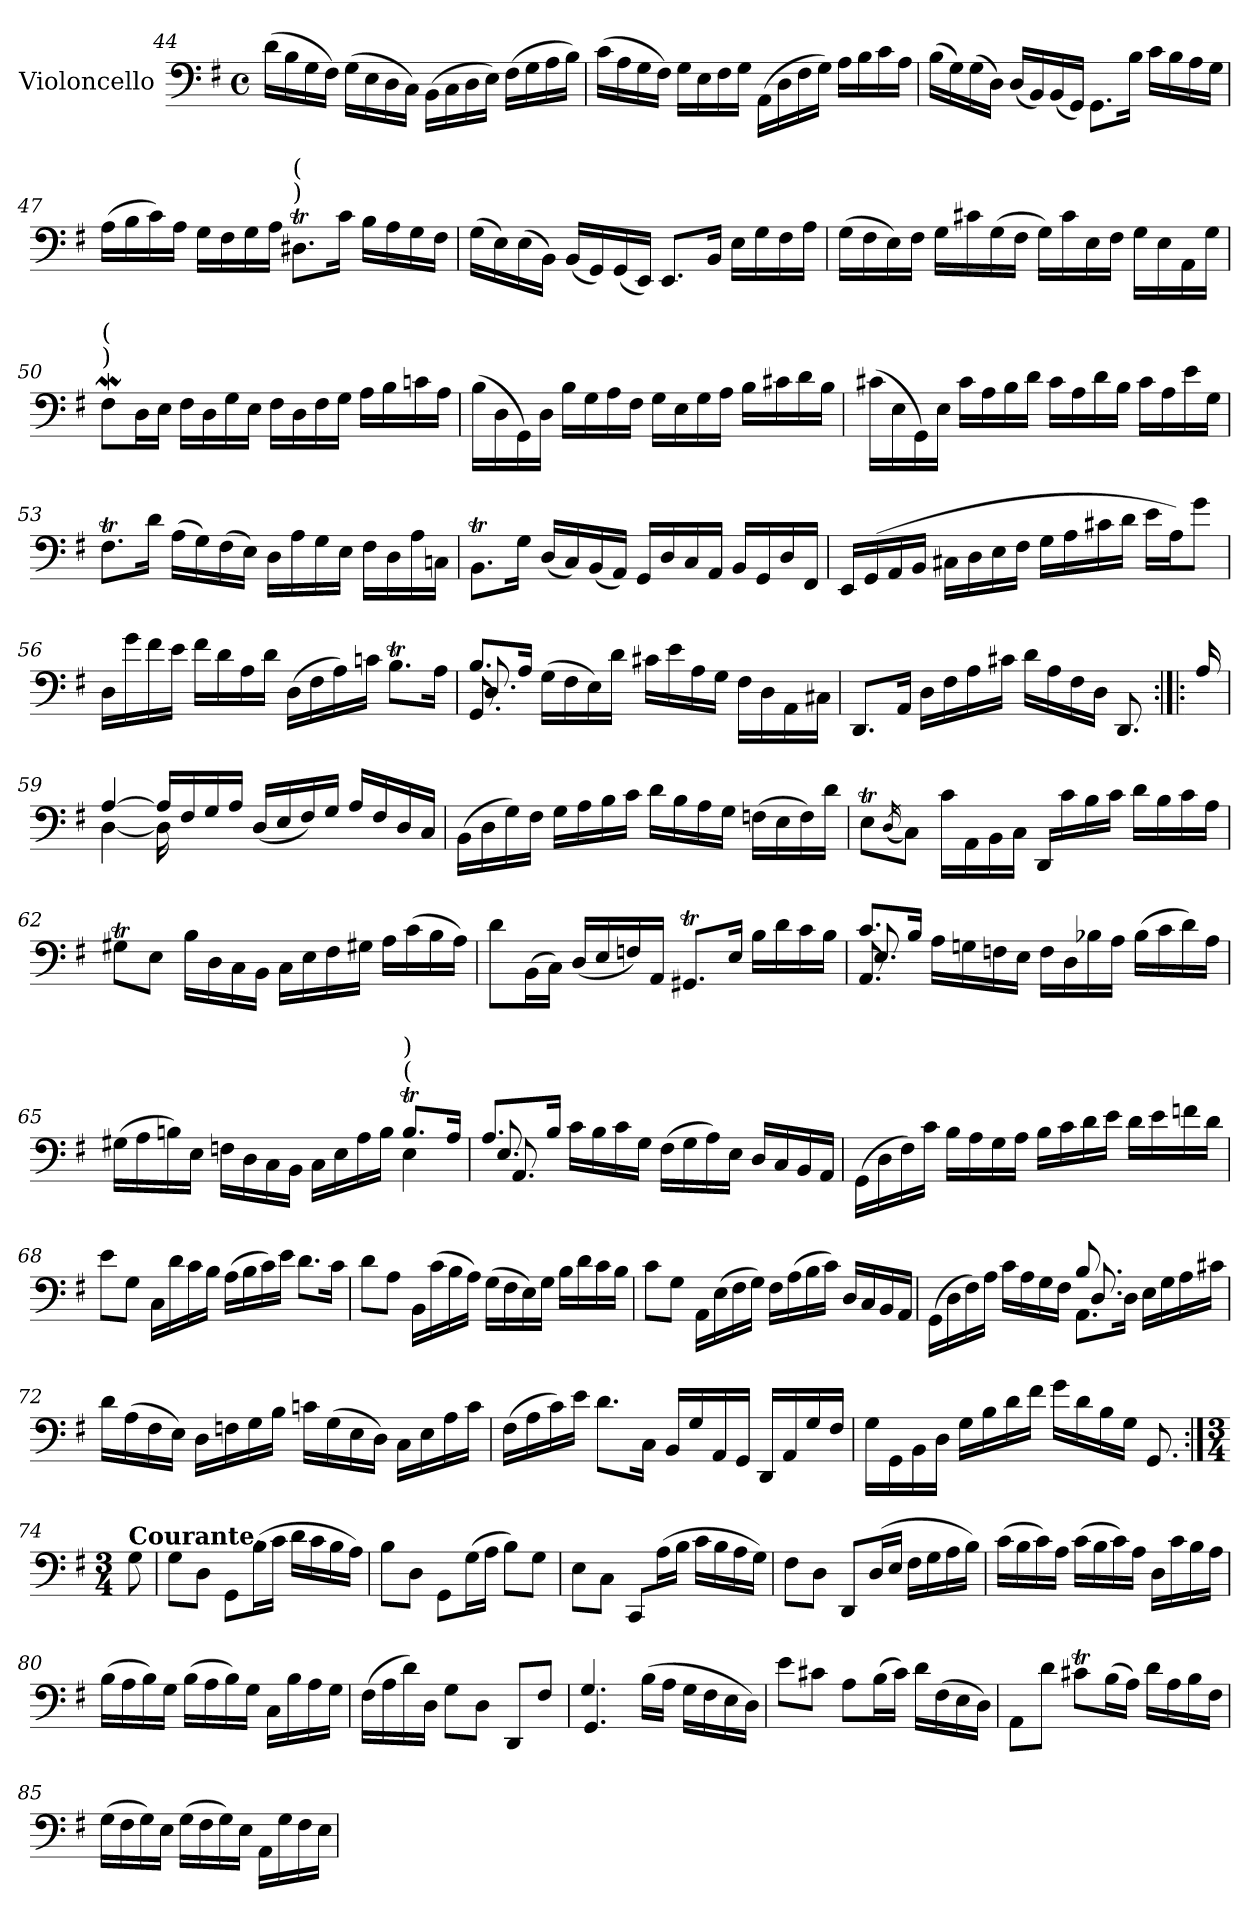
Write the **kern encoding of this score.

**kern
*part1
*staff1
*I"Violoncello
*I'Vc.
*clefF4
*k[f#]
*M4/4
*met(c)
=44
(16d\LL
16B\
16G\
16F#\JJ)
(16G\LL
16E\
16D\
16C\JJ)
(16BB\LL
16C\
16D\
16E\JJ)
(16F#\LL
16G\
16A\
16B\JJ)
!!LO:LB:g=z
=45
(16c\LL
16A\
16G\
16F#\JJ)
16G\LL
16E\
16F#\
16G\JJ
(16AA\LL
16D\
16F#\
16G\JJ)
16A\LL
16B\
16c\
16A\JJ
=46
(16B\LL
16G\)
(16G\
16D\JJ)
(16D/LL
16BB/)
(16BB/
16GG/JJ)
8.GG\L
16B\Jk
16c\LL
16B\
16A\
16G\JJ
=47
(16A\LL
16B\
16c\)
16A\JJ
16G\LL
16F#\
16G\
16A\JJ
!LO:TX:a:t=)
!LO:TX:a:t=(
8.D#Xt\L
16c\Jk
16B\LL
16A\
16G\
16F#\JJ
!!LO:LB:g=z
=48
(16G\LL
16E\)
(16E\
16BB\JJ)
(16BB/LL
16GG/)
(16GG/
16EE/JJ)
8.EE/L
16BB/Jk
16E\LL
16G\
16F#\
16A\JJ
=49
(16G\LL
16F#\
16E\)
16F#\JJ
16G\LL
16c#X\
(16G\
16F#\JJ
16G\LL)
16c#\
16E\
16F#\JJ
16G\LL
16E\
16AA\
16G\JJ
=50
!LO:TX:a:t=)
!LO:TX:a:t=(
8F#W\L
16D\L
16E\JJ
16F#\LL
16D\
16G\
16E\JJ
16F#\LL
16D\
16F#\
16G\JJ
16A\LL
16B\
16cn\
16A\JJ
!!LO:LB:g=z
=51
(16B\LL
16D\
16GG\)
16D\JJ
16B\LL
16G\
16A\
16F#\JJ
16G\LL
16E\
16G\
16A\JJ
16B\LL
16c#X\
16d\
16B\JJ
=52
(16c#X\LL
16E\
16GG\)
16E\JJ
16c#\LL
16A\
16B\
16d\JJ
16c#\LL
16A\
16d\
16B\JJ
16c#\LL
16A\
16e\
16G\JJ
=53
8.F#t\L
16d\Jk
(16A\LL
16G\)
(16F#\
16E\JJ)
16D\LL
16A\
16G\
16E\JJ
16F#\LL
16D\
16A\
16Cn\JJ
!!LO:LB:g=z
=54
8.BBt\L
16G\Jk
(16D/LL
16C/)
(16BB/
16AA/JJ)
16GG/LL
16D/
16C/
16AA/JJ
16BB/LL
16GG/
16D/
16FF#/JJ
=55
16EE/LL
(16GG/
16AA/
16BB/JJ
16C#X\LL
16D\
16E\
16F#\JJ
16G\LL
16A\
16c#X\
16d\JJ
16e\LL
16A\J)
8g\J
=56
16D\LL
16g\
16f#\
16e\JJ
16f#\LL
16d\
16A\
16d\JJ
(16D\LL
16F#\
16A\)
16cn\JJ
8.Bt\L
16A\Jk
!!LO:LB:g=z
=57
*^
*	*^
8.B/L	8.D/	8.GG/
16A/Jk	16ryy	16ryy
(>16G\LL	4ryy	4ryy
16F#\	.	.
16E\)	.	.
16d\JJ	.	.
16c#X\LL	2ryy	2ryy
16e\	.	.
16A\	.	.
16G\JJ	.	.
16F#\LL	.	.
16D\	.	.
16AA\	.	.
16C#X\JJ	.	.
*v	*v	*v
=58
8.DD/L
16AA/Jk
16D\LL
16F#\
16A\
16c#X\JJ
16d\LL
16A\
16F#\
16D\JJ
8.DD/
=58X2:|!|:
16A/
=59
*^
[4A/	[4D\
16A/LL]	16D\]
16F#/	16ryy
16G/	8ryy
16A/JJ	.
(16D/LL	2ryy
16E/	.
16F#/)	.
16G/JJ	.
16A/LL	.
16F#/	.
16D/	.
16C/JJ	.
*v	*v
!!LO:LB:g=z
=60
(16BB\LL
16D\
16G\)
16F#\JJ
16G\LL
16A\
16B\
16c\JJ
16d\LL
16B\
16A\
16G\JJ
(16Fn\LL
16E\
16F\)
16d\JJ
=61
8ET\L
(16qD/
8C\J)
16c\LL
16AA\
16BB\
16C\JJ
16DD/LL
16c\
16B\
16c\JJ
16d\LL
16B\
16c\
16A\JJ
=62
8G#Xt\L
8E\J
16B\LL
16D\
16C\
16BB\JJ
16C\LL
16E\
16F#\
16G#X\JJ
16A\LL
(16c\
16B\
16A\JJ)
!!LO:LB:g=z
=63
8d\L
(16BB\L
16C\JJ)
(16D/LL
16E/
16Fn/)
16AA/JJ
8.GG#Xt/L
16E/Jk
16B\LL
16d\
16c\
16B\JJ
=64
*^
*	*^
8.c/L	8.E/	8.AA/
16B/Jk	16ryy	16ryy
16A\LL	4ryy	4ryy
16Gn\	.	.
16Fn\	.	.
16E\JJ	.	.
16F\LL	2ryy	2ryy
16D\	.	.
16B-X\	.	.
16A\JJ	.	.
(>16B-\LL	.	.
16c\	.	.
16d\)	.	.
16A\JJ	.	.
*	*v	*v
=65	=65
(>16G#X\LL	2.ryy
16A\	.
16Bn\)	.
16E\JJ	.
16Fn\LL	.
16D\	.
16C\	.
16BB\JJ	.
16C\LL	.
16E\	.
16A\	.
16B\JJ	.
!LO:TX:a:t=(	!
!LO:TX:a:t=)	!
8.Bt/L	4E\
16A/Jk	.
!!LO:LB:g=z	!!
=66	=66
*	*^
8.A/L	8.E/	8.AA/
16B/Jk	16ryy	16ryy
16c\LL	4ryy	4ryy
16B\	.	.
16c\	.	.
16G\JJ	.	.
(>16F#\LL	2ryy	2ryy
16G\	.	.
16A\)	.	.
16E\JJ	.	.
16D/LL	.	.
16C/	.	.
16BB/	.	.
16AA/JJ	.	.
*v	*v	*v
=67
(16GG\LL
16D\
16F#\)
16c\JJ
16B\LL
16A\
16G\
16A\JJ
16B\LL
16c\
16d\
16e\JJ
16d\LL
16e\
16fn\
16d\JJ
=68
8e\L
8G\J
16C\LL
16d\
16c\
16B\JJ
(16A\LL
16B\
16c\)
16e\JJ
8.d\L
16c\Jk
!!LO:LB:g=z
=69
8d\L
8A\J
16BB\LL
(16c\
16B\
16A\JJ)
(16G\LL
16F#\
16E\)
16G\JJ
16B\LL
16d\
16c\
16B\JJ
=70
8c\L
8G\J
16AA\LL
(16E\
16F#\
16G\JJ)
16F#\LL
(16A\
16B\
16c\JJ)
16D/LL
16C/
16BB/
16AA/JJ
=71
*^
*	*^
(>16GG\LL	2ryy	2ryy
16D\	.	.
16F#\)	.	.
16A\JJ	.	.
16c\LL	.	.
16A\	.	.
16G\	.	.
16F#\JJ	.	.
8.B/	8.D/	8.AA\L
16ryy	16ryy	16D\Jk
16E\LL	4ryy	4ryy
16G\	.	.
16A\	.	.
16c#X\JJ	.	.
*v	*v	*v
!!LO:LB:g=z
=72
16d\LL
(16A\
16F#\
16E\JJ)
16D\LL
16Fn\
16G\
16B\JJ
16cn\LL
(16G\
16E\
16D\JJ)
16C\LL
16E\
16A\
16c\JJ
=73
(16F#\LL
16A\
16c\)
16e\JJ
8.d\L
16C\Jk
16BB/LL
16G/
16AA/
16GG/JJ
16DD/LL
16AA/
16G/
16F#/JJ
=74
16G\LL
16GG\
16BB\
16D\JJ
16G\LL
16B\
16d\
16f#\JJ
16g\LL
16d\
16B\
16G\JJ
8.GG/
!!LO:PB:g=z
=74X3:|!
*M3/4
!LO:TX:a:B:t=Courante.
8G\
=75
8G\L
8D\J
8GG\L
(16B\L
16c\JJ
16d\LL
16c\
16B\
16A\JJ)
=76
8B\L
8D\J
8GG\L
(16G\L
16A\JJ
8B\L)
8G\J
=77
8E\L
8C\J
8CC/L
(16A\L
16B\JJ
16c\LL
16B\
16A\
16G\JJ)
=78
8F#\L
8D\J
8DD/L
(16D/L
16E/JJ
16F#\LL
16G\
16A\
16B\JJ)
!!LO:LB:g=z
=79
(16c\LL
16B\
16c\)
16A\JJ
(16c\LL
16B\
16c\)
16A\JJ
16D\LL
16c\
16B\
16A\JJ
=80
(16B\LL
16A\
16B\)
16G\JJ
(16B\LL
16A\
16B\)
16G\JJ
16C\LL
16B\
16A\
16G\JJ
=81
(16F#\LL
16A\
16d\)
16D\JJ
8G\L
8D\J
8DD/L
8F#/J
=82
*^
4.G/	4.GG/
(>16B\LL	8ryy
16A\JJ	.
16G\LL	4ryy
16F#\	.
16E\	.
16D\JJ)	.
*v	*v
!!LO:LB:g=z
=83
8e\L
8c#X\J
8A\L
(16B\L
16c#\JJ)
16d\LL
(16F#\
16E\
16D\JJ)
=84
8AA\L
8d\J
8c#Xt\L
(16B\L
16A\JJ)
16d\LL
16A\
16B\
16F#\JJ
=85
(16G\LL
16F#\
16G\)
16E\JJ
(16G\LL
16F#\
16G\)
16E\JJ
16AA\LL
16G\
16F#\
16E\JJ
=
*-
